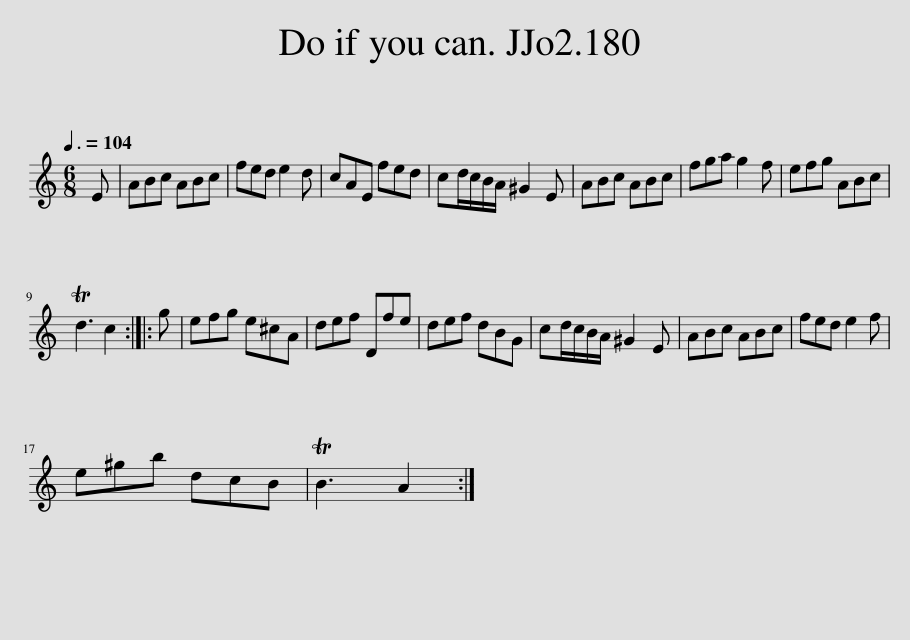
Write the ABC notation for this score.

X:1
L:1/8
Q:3/8=104
M:6/8
I:linebreak $
K:C
V:1 treble
V:1
 E | ABc ABc | fed e2 d | cAE fed | cd/c/B/A/ ^G2 E | %5
 ABc ABc | fga g2 f | efg ABc |$ Td3 c2 :: g | %10
 efg e^cA | def Dfe | def dBG | cd/c/B/A/ ^G2 E | ABc ABc | %15
 fed e2 f |$ e^gb dcB | TB3 A2 :| %18
